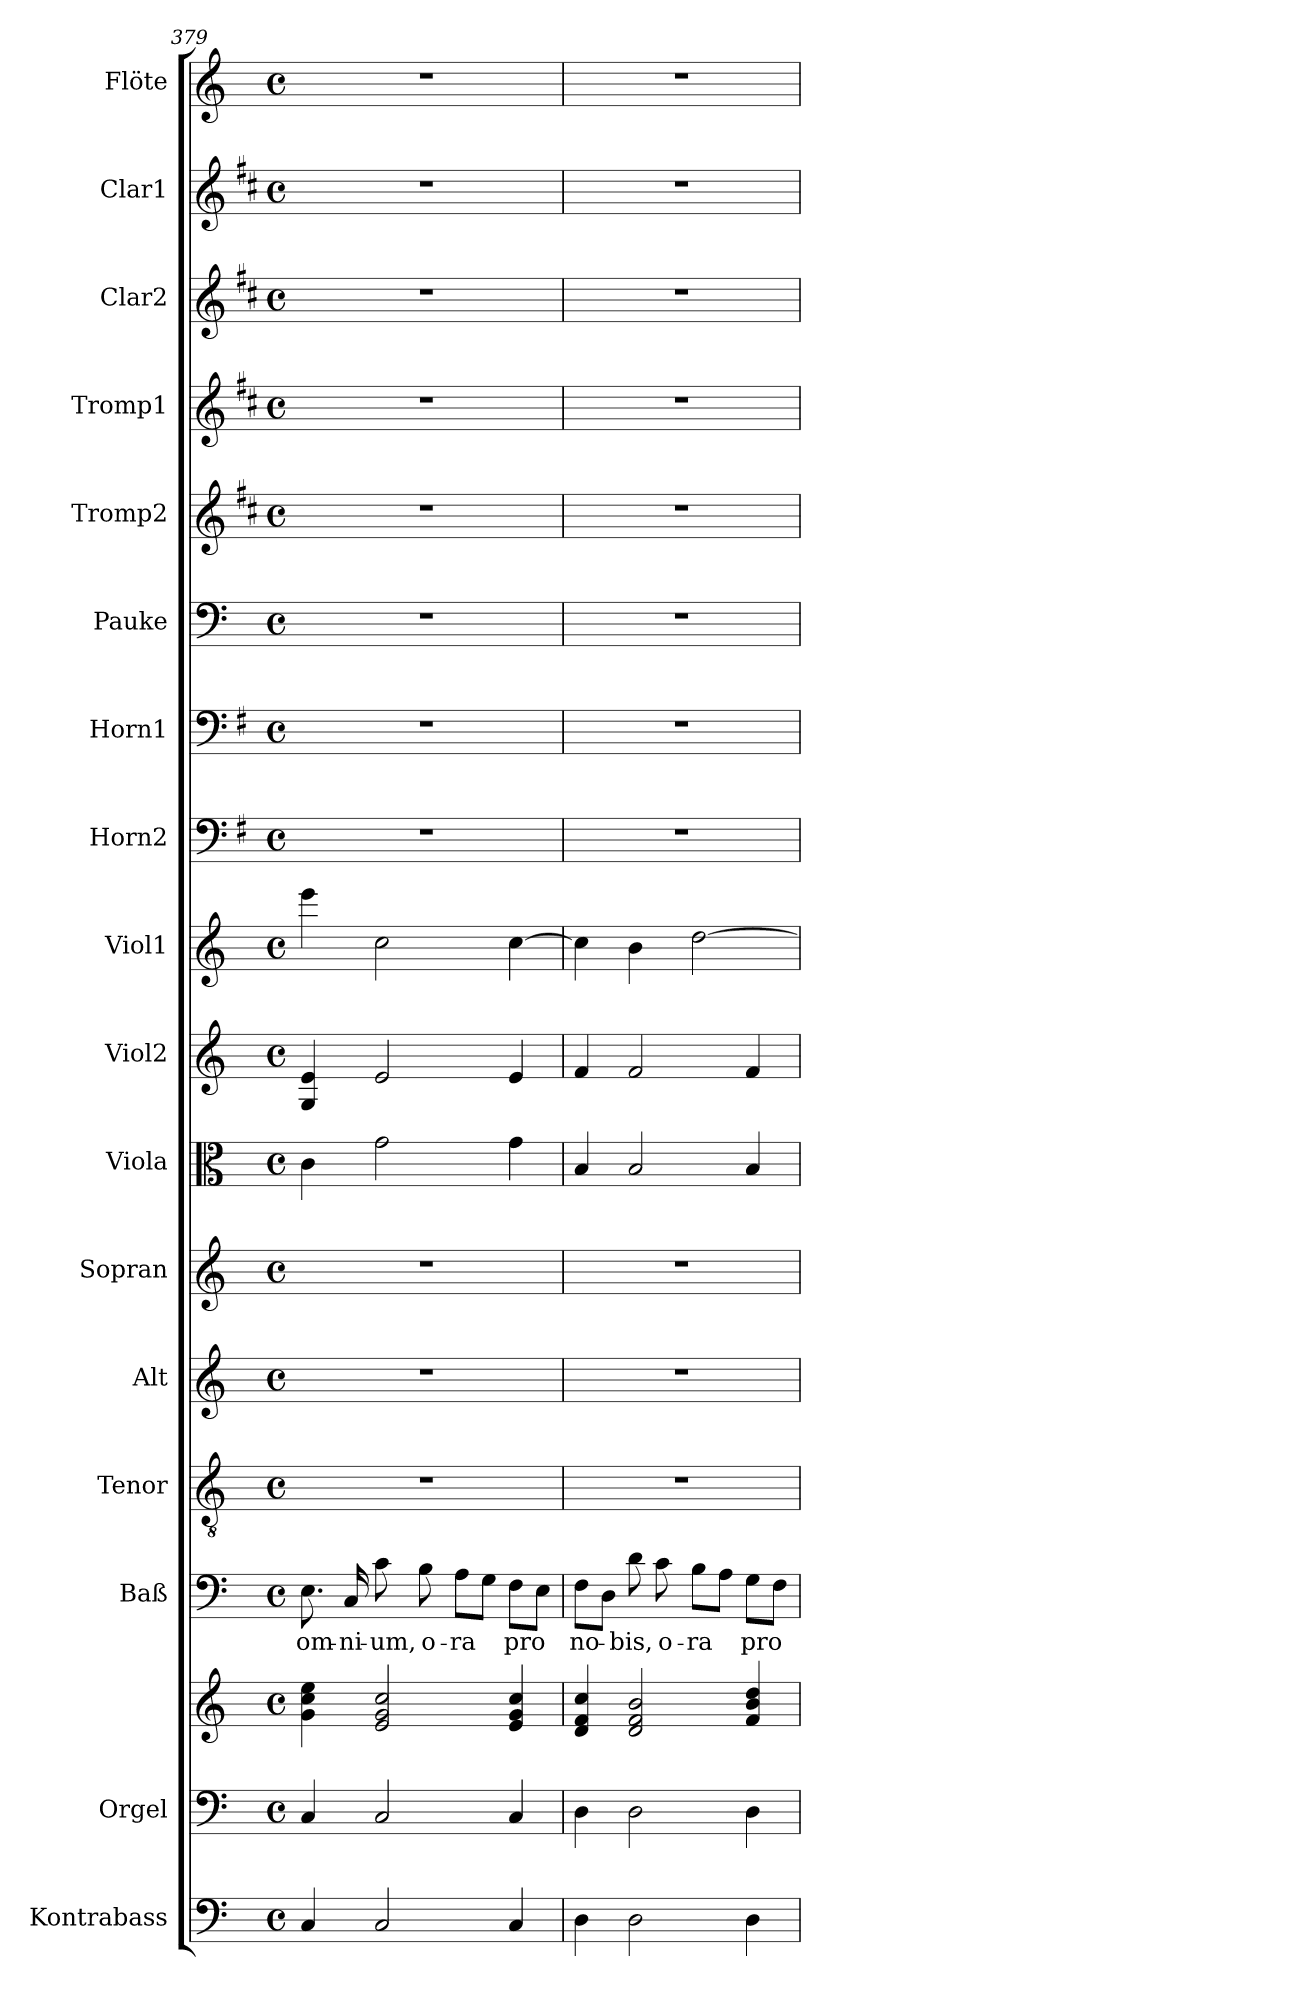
**kern	**kern	**kern	**kern	**text	**kern	**kern	**kern	**kern	**kern	**kern	**kern	**kern	**kern	**kern	**kern	**kern	**kern	**kern
*part17	*part16	*part16	*part15	*part15	*part14	*part13	*part12	*part11	*part10	*part9	*part8	*part7	*part6	*part5	*part4	*part3	*part2	*part1
*staff18	*staff17	*staff16	*staff15	*staff15	*staff14	*staff13	*staff12	*staff11	*staff10	*staff9	*staff8	*staff7	*staff6	*staff5	*staff4	*staff3	*staff2	*staff1
*I"Kontrabass	*I"Orgel	*	*I"Baß	*	*I"Tenor	*I"Alt	*I"Sopran	*I"Viola	*I"Viol2	*I"Viol1	*I"Horn2	*I"Horn1	*I"Pauke	*I"Tromp2	*I"Tromp1	*I"Clar2	*I"Clar1	*I"Flöte
*I'Kb	*	*	*I'B	*	*I'T	*I'A	*I'S	*I'Vla	*I'Vl2	*I'Vl1	*I'Hr2	*I'Hr1	*I'Pk	*I'Tr2	*I'Tr1	*I'Cl2	*I'Cl1	*I'Fl
*clefF4	*clefF4	*clefG2	*clefF4	*	*clefGv2	*clefG2	*clefG2	*clefC3	*clefG2	*clefG2	*clefF4	*clefF4	*clefF4	*clefG2	*clefG2	*clefG2	*clefG2	*clefG2
*ITrd7c12	*	*	*	*	*	*	*	*	*	*	*ITrd4c7	*ITrd4c7	*	*ITrd1c2	*ITrd1c2	*ITrd1c2	*ITrd1c2	*
*k[]	*k[]	*k[]	*k[]	*	*k[]	*k[]	*k[]	*k[]	*k[]	*k[]	*k[]	*k[]	*k[]	*k[]	*k[]	*k[]	*k[]	*k[]
*C:	*C:	*C:	*C:	*	*C:	*C:	*C:	*C:	*C:	*C:	*C:	*C:	*C:	*C:	*C:	*C:	*C:	*C:
*M4/4	*M4/4	*M4/4	*M4/4	*	*M4/4	*M4/4	*M4/4	*M4/4	*M4/4	*M4/4	*M4/4	*M4/4	*M4/4	*M4/4	*M4/4	*M4/4	*M4/4	*M4/4
*met(c)	*met(c)	*met(c)	*met(c)	*	*met(c)	*met(c)	*met(c)	*met(c)	*met(c)	*met(c)	*met(c)	*met(c)	*met(c)	*met(c)	*met(c)	*met(c)	*met(c)	*met(c)
=379	=379	=379	=379	=379	=379	=379	=379	=379	=379	=379	=379	=379	=379	=379	=379	=379	=379	=379
!	!	!	!	!LO:LY:b	!	!	!	!	!	!	!	!	!	!	!	!	!	!
4CC/	4C/	4g\ 4cc\ 4ee\	8.E\	om-	1r	1r	1r	4c\	4G/ 4e/	4eee\	1r	1r	1r	1r	1r	1r	1r	1r
!	!	!	!	!LO:LY:b	!	!	!	!	!	!	!	!	!	!	!	!	!	!
.	.	.	16C/	-ni-	.	.	.	.	.	.	.	.	.	.	.	.	.	.
!	!	!	!	!LO:LY:b	!	!	!	!	!	!	!	!	!	!	!	!	!	!
2CC/	2C/	2e/ 2g/ 2cc/	8c\	-um,	.	.	.	2g\	2e/	2cc\	.	.	.	.	.	.	.	.
!	!	!	!	!LO:LY:b	!	!	!	!	!	!	!	!	!	!	!	!	!	!
.	.	.	8B\	o-	.	.	.	.	.	.	.	.	.	.	.	.	.	.
!	!	!	!	!LO:LY:b	!	!	!	!	!	!	!	!	!	!	!	!	!	!
.	.	.	8A\L	-ra	.	.	.	.	.	.	.	.	.	.	.	.	.	.
.	.	.	8G\J	.	.	.	.	.	.	.	.	.	.	.	.	.	.	.
!	!	!	!	!LO:LY:b	!	!	!	!	!	!	!	!	!	!	!	!	!	!
4CC/	4C/	4e/ 4g/ 4cc/	8F\L	pro	.	.	.	4g\	4e/	[4cc\	.	.	.	.	.	.	.	.
.	.	.	8E\J	.	.	.	.	.	.	.	.	.	.	.	.	.	.	.
=380	=380	=380	=380	=380	=380	=380	=380	=380	=380	=380	=380	=380	=380	=380	=380	=380	=380	=380
!	!	!	!	!LO:LY:b	!	!	!	!	!	!	!	!	!	!	!	!	!	!
4DD\	4D\	4d/ 4f/ 4cc/	8F\L	no-	1r	1r	1r	4B/	4f/	4cc\]	1r	1r	1r	1r	1r	1r	1r	1r
.	.	.	8D\J	.	.	.	.	.	.	.	.	.	.	.	.	.	.	.
!	!	!	!	!LO:LY:b	!	!	!	!	!	!	!	!	!	!	!	!	!	!
2DD\	2D\	2d/ 2f/ 2b/	8d\	-bis,	.	.	.	2B/	2f/	4b\	.	.	.	.	.	.	.	.
!	!	!	!	!LO:LY:b	!	!	!	!	!	!	!	!	!	!	!	!	!	!
.	.	.	8c\	o-	.	.	.	.	.	.	.	.	.	.	.	.	.	.
!	!	!	!	!LO:LY:b	!	!	!	!	!	!	!	!	!	!	!	!	!	!
.	.	.	8B\L	-ra	.	.	.	.	.	[2dd\	.	.	.	.	.	.	.	.
.	.	.	8A\J	.	.	.	.	.	.	.	.	.	.	.	.	.	.	.
!	!	!	!	!LO:LY:b	!	!	!	!	!	!	!	!	!	!	!	!	!	!
4DD\	4D\	4f/ 4b/ 4dd/	8G\L	pro	.	.	.	4B/	4f/	.	.	.	.	.	.	.	.	.
.	.	.	8F\J	.	.	.	.	.	.	.	.	.	.	.	.	.	.	.
=	=	=	=	=	=	=	=	=	=	=	=	=	=	=	=	=	=	=
*-	*-	*-	*-	*-	*-	*-	*-	*-	*-	*-	*-	*-	*-	*-	*-	*-	*-	*-
